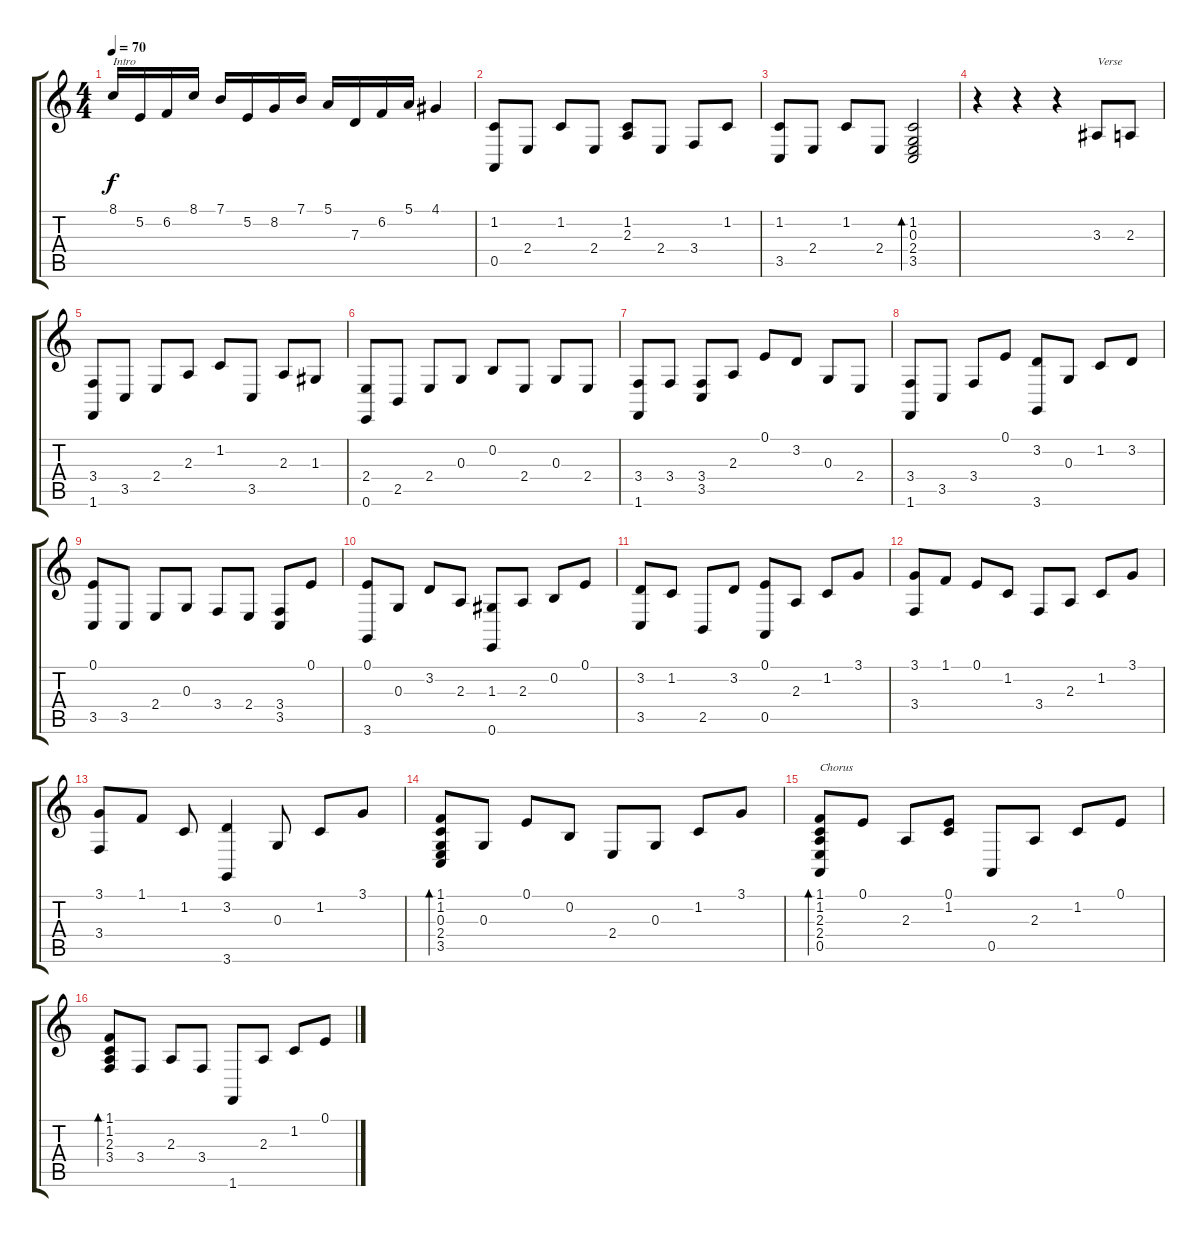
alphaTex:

\track "" {instrument brightacousticpiano}
\staff {score tabs}
\tuning (E4 B3 G3 D3 A2 E2) {hide}
\ts (4 4)
\tempo 70
\clef g2
\ks c
8.1.16{txt "Intro" dy f instrument brightacousticpiano} 5.2.16 6.2.16 8.1.16 7.1.16 5.2.16 8.2.16 7.1.16 5.1.16 7.3.16 6.2.16 5.1.16 4.1.4 |
(1.2 0.5).8 2.4.8 1.2.8 2.4.8 (1.2 2.3).8 2.4.8 3.4.8 1.2.8 |
(1.2 3.5).8 2.4.8 1.2.8 2.4.8 (1.2 0.3 2.4 3.5).2{bd 480} |
r.4 r.4 r.4 3.3.8{txt "Verse"} 2.3.8 |
(3.4 1.6).8 3.5.8 2.4.8 2.3.8 1.2.8 3.5.8 2.3.8 1.3.8 |
(2.4 0.6).8 2.5.8 2.4.8 0.3.8 0.2.8 2.4.8 0.3.8 2.4.8 |
(3.4 1.6).8 3.4.8 (3.4 3.5).8 2.3.8 0.1.8 3.2.8 0.3.8 2.4.8 |
(3.4 1.6).8 3.5.8 3.4.8 0.1.8 (3.2 3.6).8 0.3.8 1.2.8 3.2.8 |
(0.1 3.5).8 3.5.8 2.4.8 0.3.8 3.4.8 2.4.8 (3.4 3.5).8 0.1.8 |
(0.1 3.6).8 0.3.8 3.2.8 2.3.8 (1.3 0.6).8 2.3.8 0.2.8 0.1.8 |
(3.2 3.5).8 1.2.8 2.5.8 3.2.8 (0.1 0.5).8 2.3.8 1.2.8 3.1.8 |
(3.1 3.4).8 1.1.8 0.1.8 1.2.8 3.4.8 2.3.8 1.2.8 3.1.8 |
(3.1 3.4).8 1.1.8 1.2.8 (3.2 3.6).4 0.3.8 1.2.8 3.1.8 |
(1.1 1.2 0.3 2.4 3.5).8{bd 480} 0.3.8 0.1.8 0.2.8 2.4.8 0.3.8 1.2.8 3.1.8 |
(1.1 1.2 2.3 2.4 0.5).8{bd 480 txt "Chorus"} 0.1.8 2.3.8 (0.1 1.2).8 0.5.8 2.3.8 1.2.8 0.1.8 |
(1.1 1.2 2.3 3.4).8{bd 480} 3.4.8 2.3.8 3.4.8 1.6.8 2.3.8 1.2.8 0.1.8
